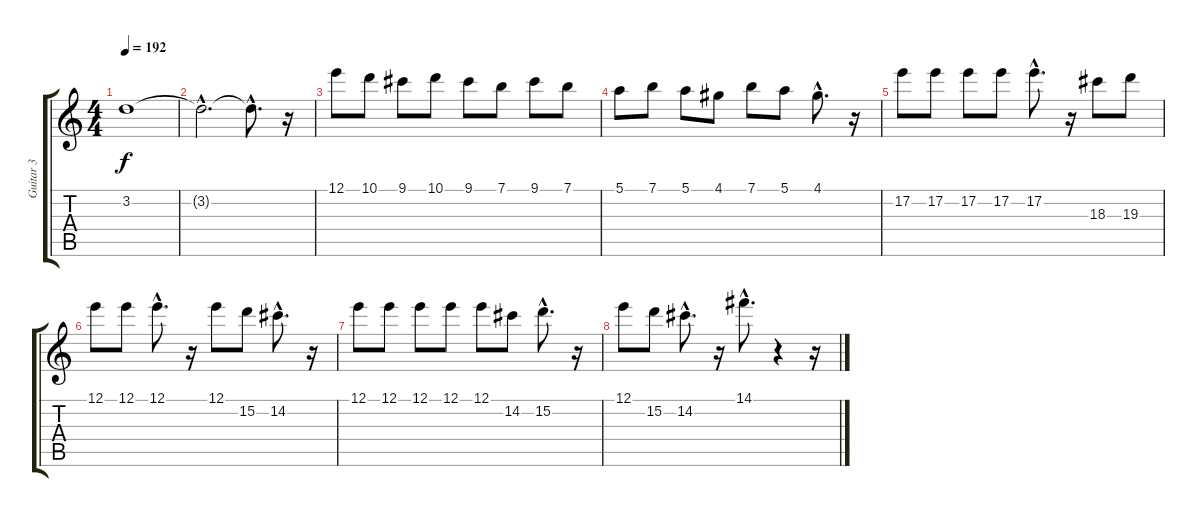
\track ("Guitar 3" "Guitar 3") {instrument distortionguitar}
\staff {score tabs}
\tuning (E4 B3 G3 D3 A2 E2) {hide}
\ts (4 4)
\tempo 192
\clef g2
\ks c
3.2.1{dy f} |
3.2{hac t}.2{d} 3.2{hac t}.8{d} r.16 |
12.1.8 10.1.8 9.1.8 10.1.8 9.1.8 7.1.8 9.1.8 7.1.8 |
5.1.8 7.1.8 5.1.8 4.1.8 7.1.8 5.1.8 4.1{hac}.8{d} r.16 |
17.2.8 17.2.8 17.2.8 17.2.8 17.2{hac}.8{d} r.16 18.3.8 19.3.8 |
12.1.8 12.1.8 12.1{hac}.8{d} r.16 12.1.8 15.2.8 14.2{hac}.8{d} r.16 |
12.1.8 12.1.8 12.1.8 12.1.8 12.1.8 14.2.8 15.2{hac}.8{d} r.16 |
12.1.8 15.2.8 14.2{hac}.8{d} r.16 14.1{hac}.8{d} r.4 r.16
